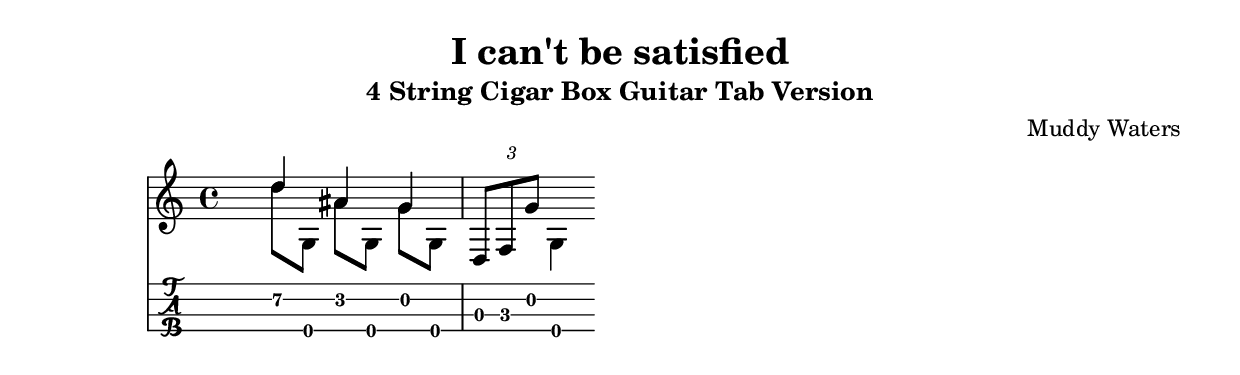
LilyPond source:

%{
  I can't be satisfied
%}

\version "2.18.2"

\header{
  title = "I can't be satisfied"
  subtitle = "4 String Cigar Box Guitar Tab Version"
  composer = "Muddy Waters"
}

"cbg-tuning" = \stringTuning <g d g' b'>
\layout { \override Voice.StringNumber #'stencil = ##f }

music = {
  \key c \major
  \time 4/4
<<
  {
     \voiceOne
     s4 d''4\2 ais'\2 g'\2 | \times 2/3 { d8\3 f\3 g'\2 }
  }
  \\
  {
     s4 d''8\2[ g8\4] ais'\2[ g\4] g'\2[ g8\4] s4 g4\4
  }
>>
}

<<
  \new Staff {
    \clef treble
    \music
  }
  \new TabStaff {
    \set Staff.stringTunings = #cbg-tuning
    \music
  }
>>
